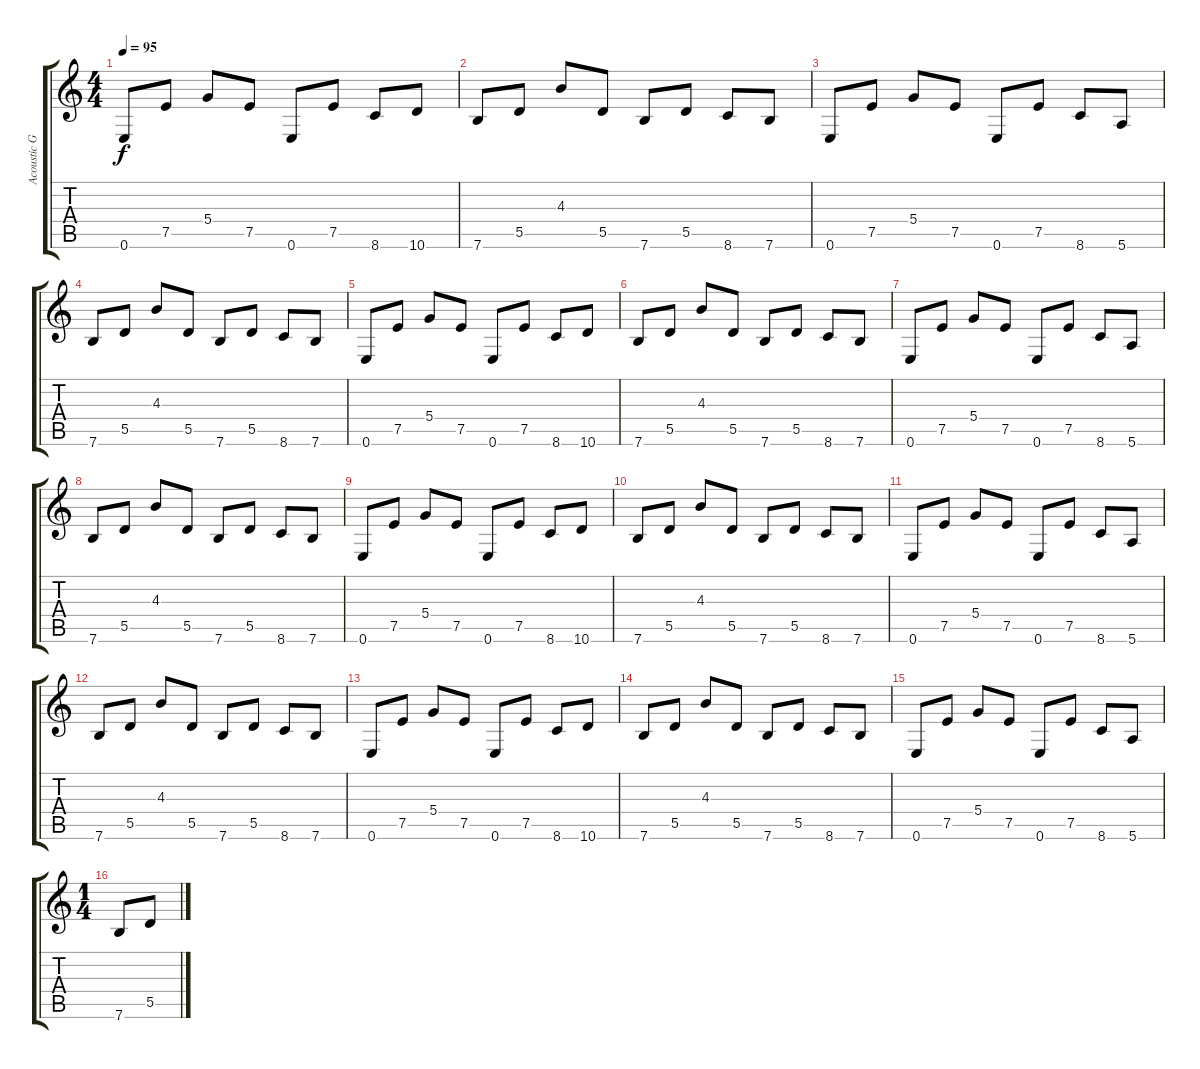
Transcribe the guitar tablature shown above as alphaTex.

\track ("Acoustic Guitar 2" "Acoustic G") {instrument acousticguitarnylon}
\staff {score tabs}
\tuning (E4 B3 G3 D3 A2 E2) {hide}
\ts (4 4)
\tempo 95
\clef g2
\ks c
0.6.8{dy f instrument acousticguitarnylon} 7.5.8 5.4.8 7.5.8 0.6.8 7.5.8 8.6.8 10.6.8 |
7.6.8 5.5.8 4.3.8 5.5.8 7.6.8 5.5.8 8.6.8 7.6.8 |
0.6.8 7.5.8 5.4.8 7.5.8 0.6.8 7.5.8 8.6.8 5.6.8 |
7.6.8 5.5.8 4.3.8 5.5.8 7.6.8 5.5.8 8.6.8 7.6.8 |
0.6.8 7.5.8 5.4.8 7.5.8 0.6.8 7.5.8 8.6.8 10.6.8 |
7.6.8 5.5.8 4.3.8 5.5.8 7.6.8 5.5.8 8.6.8 7.6.8 |
0.6.8 7.5.8 5.4.8 7.5.8 0.6.8 7.5.8 8.6.8 5.6.8 |
7.6.8 5.5.8 4.3.8 5.5.8 7.6.8 5.5.8 8.6.8 7.6.8 |
0.6.8 7.5.8 5.4.8 7.5.8 0.6.8 7.5.8 8.6.8 10.6.8 |
7.6.8 5.5.8 4.3.8 5.5.8 7.6.8 5.5.8 8.6.8 7.6.8 |
0.6.8 7.5.8 5.4.8 7.5.8 0.6.8 7.5.8 8.6.8 5.6.8 |
7.6.8 5.5.8 4.3.8 5.5.8 7.6.8 5.5.8 8.6.8 7.6.8 |
0.6.8 7.5.8 5.4.8 7.5.8 0.6.8 7.5.8 8.6.8 10.6.8 |
7.6.8 5.5.8 4.3.8 5.5.8 7.6.8 5.5.8 8.6.8 7.6.8 |
0.6.8 7.5.8 5.4.8 7.5.8 0.6.8 7.5.8 8.6.8 5.6.8 |
\ts (1 4)
7.6.8 5.5.8
